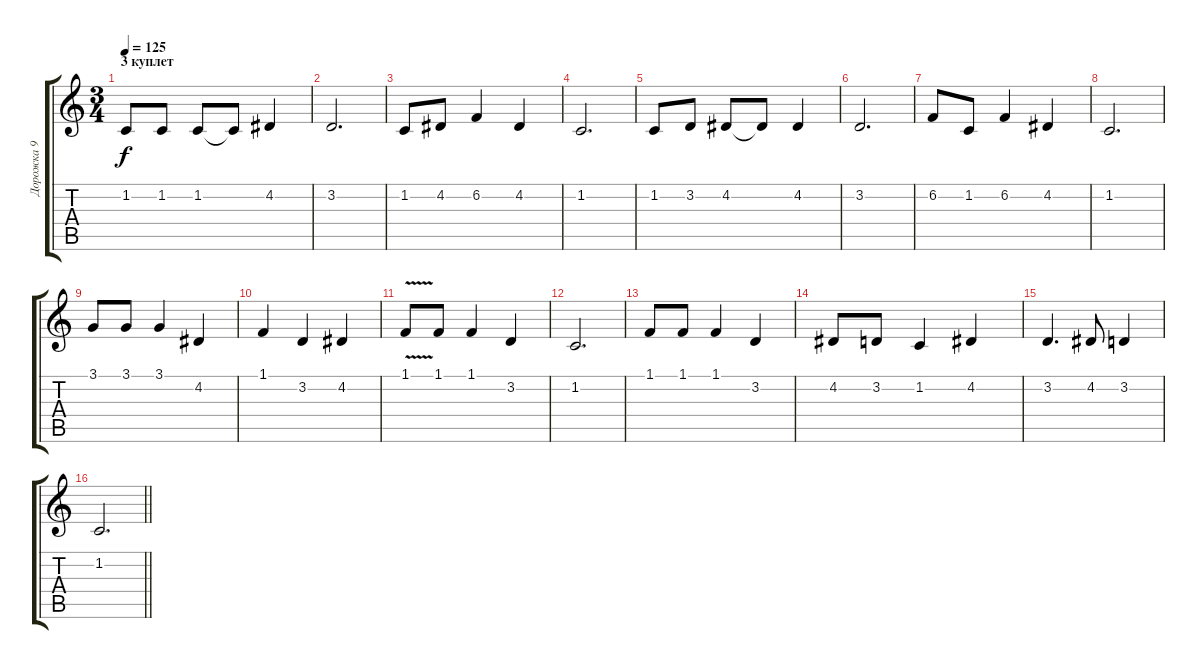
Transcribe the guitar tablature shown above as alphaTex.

\track ("Дорожка 9" "Дорожка 9") {instrument oboe}
\staff {score tabs}
\tuning (E4 B3 G3 D3 A2 E2) {hide}
\ts (3 4)
\section ("" "3 куплет")
\tempo 125
\clef g2
\ks c
1.2.8{dy f} 1.2.8 1.2.8 1.2{t}.8 4.2.4 |
3.2.2{d} |
1.2.8 4.2.8 6.2.4 4.2.4 |
1.2.2{d} |
1.2.8 3.2.8 4.2.8 4.2{t}.8 4.2.4 |
3.2.2{d} |
6.2.8 1.2.8 6.2.4 4.2.4 |
1.2.2{d} |
3.1.8 3.1.8 3.1.4 4.2.4 |
1.1.4 3.2.4 4.2.4 |
1.1{v}.8 1.1.8 1.1.4 3.2.4 |
1.2.2{d} |
1.1.8 1.1.8 1.1.4 3.2.4 |
4.2.8 3.2.8 1.2.4 4.2.4 |
3.2.4{d} 4.2.8 3.2.4 |
\barLineRight lightlight
1.2.2{d}
